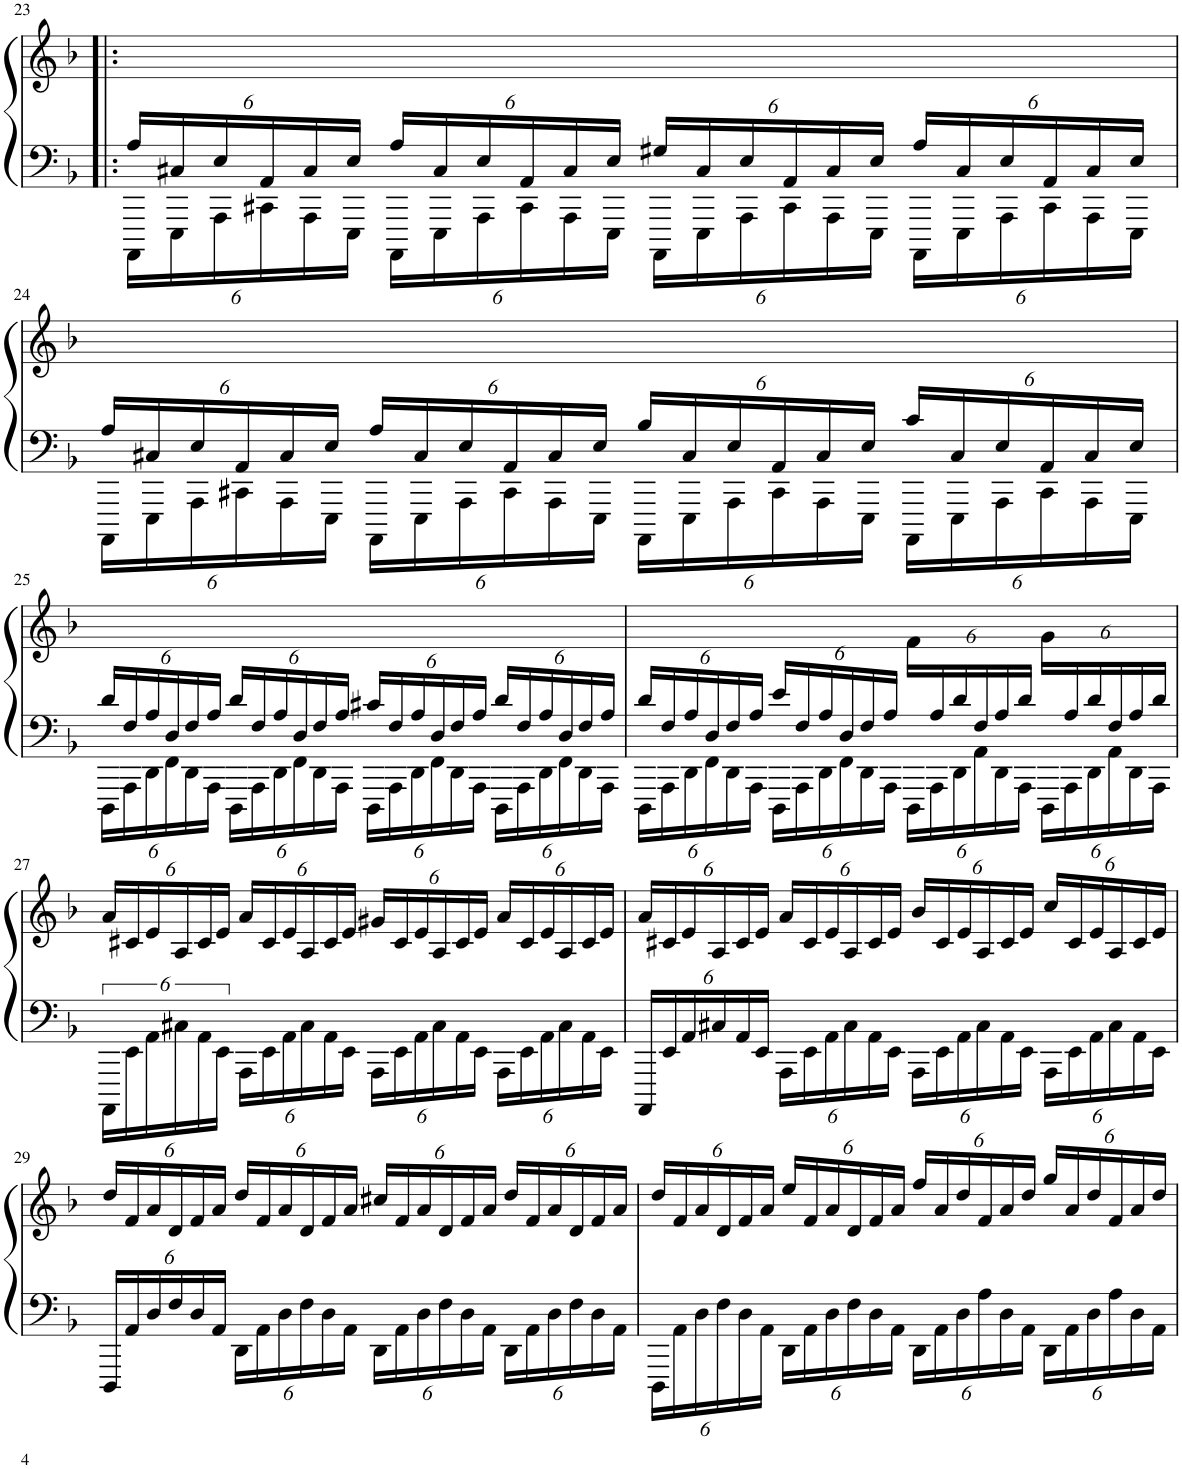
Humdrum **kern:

**kern	**kern
*part1	*part1
*staff2	*staff1
*I"Piano	*
*I'Pno.	*
!!LO:PB:g=z
*clefF4	*clefG2
*k[b-]	*k[b-]
*M4/4	*M4/4
*Xbrackettup	*
=23!|:	=23!|:
*^	*
24A/LL	24AAAA\LL	1ryy
24C#X/	24EEE\	.
24E/	24AAA\	.
24AA/	24CC#X\	.
24C#/	24AAA\	.
24E/JJ	24EEE\JJ	.
24A/LL	24AAAA\LL	.
24C#/	24EEE\	.
24E/	24AAA\	.
24AA/	24CC#\	.
24C#/	24AAA\	.
24E/JJ	24EEE\JJ	.
24G#X/LL	24AAAA\LL	.
24C#/	24EEE\	.
24E/	24AAA\	.
24AA/	24CC#\	.
24C#/	24AAA\	.
24E/JJ	24EEE\JJ	.
24A/LL	24AAAA\LL	.
24C#/	24EEE\	.
24E/	24AAA\	.
24AA/	24CC#\	.
24C#/	24AAA\	.
24E/JJ	24EEE\JJ	.
!!LO:LB:g=z
=24	=24	=24
24A/LL	24AAAA\LL	1ryy
24C#X/	24EEE\	.
24E/	24AAA\	.
24AA/	24CC#X\	.
24C#/	24AAA\	.
24E/JJ	24EEE\JJ	.
24A/LL	24AAAA\LL	.
24C#/	24EEE\	.
24E/	24AAA\	.
24AA/	24CC#\	.
24C#/	24AAA\	.
24E/JJ	24EEE\JJ	.
24B-/LL	24AAAA\LL	.
24C#/	24EEE\	.
24E/	24AAA\	.
24AA/	24CC#\	.
24C#/	24AAA\	.
24E/JJ	24EEE\JJ	.
24c/LL	24AAAA\LL	.
24C#/	24EEE\	.
24E/	24AAA\	.
24AA/	24CC#\	.
24C#/	24AAA\	.
24E/JJ	24EEE\JJ	.
!!LO:LB:g=z
=25	=25	=25
24d/LL	24DDD\LL	1ryy
24F/	24AAA\	.
24A/	24DD\	.
24D/	24FF\	.
24F/	24DD\	.
24A/JJ	24AAA\JJ	.
24d/LL	24DDD\LL	.
24F/	24AAA\	.
24A/	24DD\	.
24D/	24FF\	.
24F/	24DD\	.
24A/JJ	24AAA\JJ	.
24c#X/LL	24DDD\LL	.
24F/	24AAA\	.
24A/	24DD\	.
24D/	24FF\	.
24F/	24DD\	.
24A/JJ	24AAA\JJ	.
24d/LL	24DDD\LL	.
24F/	24AAA\	.
24A/	24DD\	.
24D/	24FF\	.
24F/	24DD\	.
24A/JJ	24AAA\JJ	.
=26	=26	=26
24d/LL	24DDD\LL	2ryy
24F/	24AAA\	.
24A/	24DD\	.
24D/	24FF\	.
24F/	24DD\	.
24A/JJ	24AAA\JJ	.
24e/LL	24DDD\LL	.
24F/	24AAA\	.
24A/	24DD\	.
24D/	24FF\	.
24F/	24DD\	.
24A/JJ	24AAA\JJ	.
*	*	*Xbrackettup
24ryy	24DDD\LL	24f\LL
24A/	24AAA\	24%5ryy
24d/	24DD\	.
24F/	24AA\	.
24A/	24DD\	.
24d/JJ	24AAA\JJ	.
24ryy	24DDD\LL	24g\LL
24A/	24AAA\	24%5ryy
24d/	24DD\	.
24F/	24AA\	.
24A/	24DD\	.
24d/JJ	24AAA\JJ	.
*v	*v	*
!!LO:LB:g=z
=27	=27
*brackettup	*
24AAAA\LL	24a/LL
24EE\	24c#X/
24AA\	24e/
24C#X\	24A/
24AA\	24c#/
24EE\JJ	24e/JJ
*Xbrackettup	*
24AAA\LL	24a/LL
24EE\	24c#/
24AA\	24e/
24C#\	24A/
24AA\	24c#/
24EE\JJ	24e/JJ
24AAA\LL	24g#X/LL
24EE\	24c#/
24AA\	24e/
24C#\	24A/
24AA\	24c#/
24EE\JJ	24e/JJ
24AAA\LL	24a/LL
24EE\	24c#/
24AA\	24e/
24C#\	24A/
24AA\	24c#/
24EE\JJ	24e/JJ
=28	=28
24AAAA/LL	24a/LL
24EE/	24c#X/
24AA/	24e/
24C#X/	24A/
24AA/	24c#/
24EE/JJ	24e/JJ
24AAA\LL	24a/LL
24EE\	24c#/
24AA\	24e/
24C#\	24A/
24AA\	24c#/
24EE\JJ	24e/JJ
24AAA\LL	24b-/LL
24EE\	24c#/
24AA\	24e/
24C#\	24A/
24AA\	24c#/
24EE\JJ	24e/JJ
24AAA\LL	24cc/LL
24EE\	24c#/
24AA\	24e/
24C#\	24A/
24AA\	24c#/
24EE\JJ	24e/JJ
!!LO:LB:g=z
=29	=29
24DDD/LL	24dd/LL
24AA/	24f/
24D/	24a/
24F/	24d/
24D/	24f/
24AA/JJ	24a/JJ
24DD\LL	24dd/LL
24AA\	24f/
24D\	24a/
24F\	24d/
24D\	24f/
24AA\JJ	24a/JJ
24DD\LL	24cc#X/LL
24AA\	24f/
24D\	24a/
24F\	24d/
24D\	24f/
24AA\JJ	24a/JJ
24DD\LL	24dd/LL
24AA\	24f/
24D\	24a/
24F\	24d/
24D\	24f/
24AA\JJ	24a/JJ
=30	=30
24DDD\LL	24dd/LL
24AA\	24f/
24D\	24a/
24F\	24d/
24D\	24f/
24AA\JJ	24a/JJ
24DD\LL	24ee/LL
24AA\	24f/
24D\	24a/
24F\	24d/
24D\	24f/
24AA\JJ	24a/JJ
24DD\LL	24ff/LL
24AA\	24a/
24D\	24dd/
24A\	24f/
24D\	24a/
24AA\JJ	24dd/JJ
24DD\LL	24gg/LL
24AA\	24a/
24D\	24dd/
24A\	24f/
24D\	24a/
24AA\JJ	24dd/JJ
=	=
*-	*-
